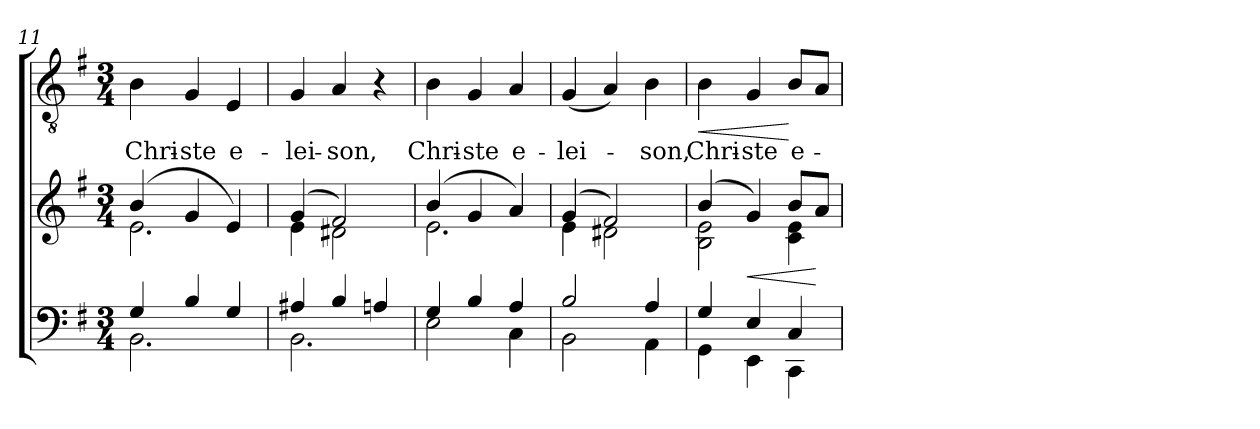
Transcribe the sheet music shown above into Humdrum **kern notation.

**kern	**kern	**dynam	**kern	**text	**dynam
*part2	*part2	*part2	*part1	*part1	*part1
*staff3	*staff2	*staff2/3	*staff1	*staff1	*staff1
*clefF4	*clefG2	*	*clefGv2	*	*
*k[f#]	*k[f#]	*	*k[f#]	*	*
*G:	*G:	*	*G:	*	*
*M3/4	*M3/4	*	*M3/4	*	*
=11	=11	=11	=11	=11	=11
*^	*^	*	*	*	*
!	!	!	!	!	!	!LO:LY:b	!
4G/	2.BB\	(4b/	2.e\	.	4B\	Chri-	.
!	!	!	!	!	!	!LO:LY:b	!
4B/	.	4g/	.	.	4G/	-ste	.
!	!	!	!	!	!	!LO:LY:b	!
4G/	.	4e/)	.	.	4E/	e-	.
=12	=12	=12	=12	=12	=12	=12	=12
!	!	!	!	!	!	!LO:LY:b	!
4A#X/	2.BB\	(4g/	4e\	.	4G/	-lei-	.
!	!	!	!	!	!	!LO:LY:b	!
4B/	.	2f#/)	2d#X\	.	4A/	-son,	.
4An/	.	.	.	.	4r	.	.
=13	=13	=13	=13	=13	=13	=13	=13
!	!	!	!	!	!	!LO:LY:b	!
4G/	2E\	(4b/	2.e\	.	4B\	Chri-	.
!	!	!	!	!	!	!LO:LY:b	!
4B/	.	4g/	.	.	4G/	-ste	.
!	!	!	!	!	!	!LO:LY:b	!
4A/	4C\	4a/)	.	.	4A/	e-	.
=14	=14	=14	=14	=14	=14	=14	=14
!	!	!	!	!	!	!LO:LY:b	!
2B/	2BB\	(4g/	4e\	.	(<4G/	-lei-	.
.	.	2f#/)	2d#X\	.	4A/)	.	.
!	!	!	!	!	!	!LO:LY:b	!
4A/	4AA\	.	.	.	4B\	-son,	.
=15	=15	=15	=15	=15	=15	=15	=15
!	!	!	!	!	!	!LO:LY:b	!LO:HP:b
4G/	4GG\	(4b/	2B\ 2e\	.	4B\	Chri-	<
!	!	!	!	!LO:HP:b	!	!LO:LY:b	!
4E/	4EE\	4g/)	.	<	4G/	-ste	.
!	!	!	!	!	!	!LO:LY:b	!
4C/	4CC\	8b/L	4c\ 4e\	.	8B/L	e-	[
.	.	8a/J	.	[	8A/J	.	.
*v	*v	*	*	*	*	*	*
*	*v	*v	*	*	*	*
=	=	=	=	=	=
*-	*-	*-	*-	*-	*-
